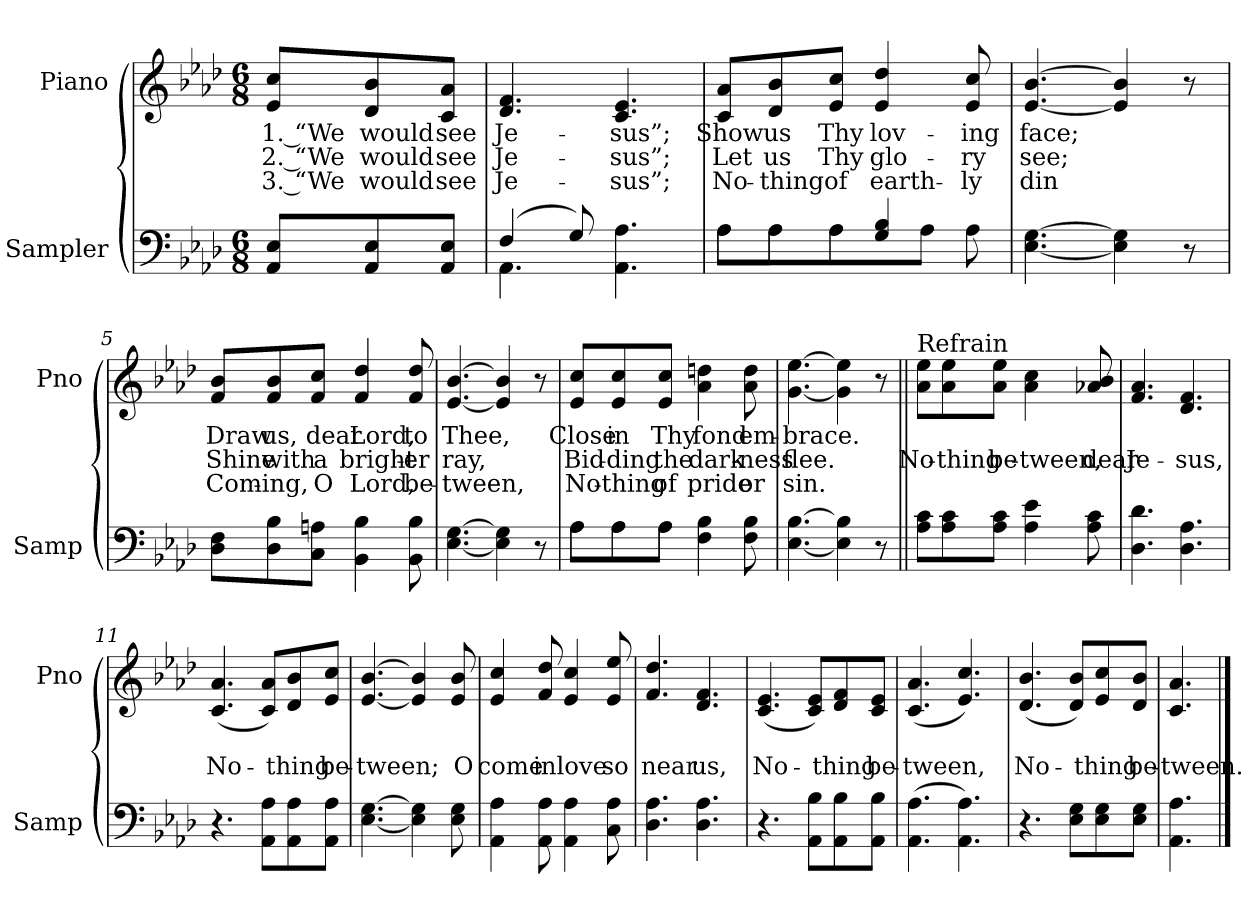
**kern	**kern	**text	**text	**text
*part2	*part1	*part1	*part1	*part1
*staff2	*staff1	*staff1	*staff1	*staff1
*I"Sampler	*I"Piano	*	*	*
*I'Samp	*I'Pno	*	*	*
*clefF4	*clefG2	*	*	*
*k[b-e-a-d-]	*k[b-e-a-d-]	*	*	*
*A-:	*A-:	*	*	*
*M6/8	*M6/8	*	*	*
=1	=1	=1	=1	=1
8AA-/ 8E-/L	8e-/ 8cc/L	1. “We	2. “We	3. “We
8AA-/ 8E-/	8d-/ 8b-/	would	would	would
8AA-/ 8E-/J	8c/ 8a-/J	see	see	see
=2	=2	=2	=2	=2
*^	*	*	*	*
(4F/	4.AA-	4.d- 4.f	Je-	Je-	Je-
8G/)	.	.	.	.	.
4.AA- 4.A-	4.ryy	4.c 4.e-	-sus”;	-sus”;	-sus”;
=3	=3	=3	=3	=3	=3
8A-\L	8A-\L	8c/ 8a-/L	Show	Let	No-
8A-\	8A-\J	8d-/ 8b-/	us	us	-thing
8A-\J	8A-\L	8e-/ 8cc/J	Thy	Thy	of
4G 4B-	8ryy	4e- 4dd-	lov-	glo-	earth-
.	8A-\J	.	.	.	.
8A-\	8ryy	8e- 8cc	-ing	-ry	-ly
*v	*v	*	*	*	*
=4	=4	=4	=4	=4
[4.E- [4.G	[4.e- [4.b-	face;	see;	din
4E-] 4G]	4e-] 4b-]	.	.	.
8r	8r	.	.	.
=5	=5	=5	=5	=5
8D-\ 8F\L	8f/ 8b-/L	Draw	Shine	Com-
8D-\ 8B-\	8f/ 8b-/	us,	with	-ing,
8C\ 8An\J	8f/ 8cc/J	dear	a	O
4BB- 4B-	4f 4dd-	Lord,	bright-	Lord,
8BB- 8B-	8f 8dd-	to	-er	be-
=6	=6	=6	=6	=6
[4.E- [4.G	[4.e- [4.b-	Thee,	ray,	-tween,
4E-] 4G]	4e-] 4b-]	.	.	.
8r	8r	.	.	.
=7	=7	=7	=7	=7
*^	*	*	*	*
8A-\L	8A-\L	8e-/ 8cc/L	Close	Bid-	No-
8A-\	8A-\	8e-/ 8cc/	in	-ding	-thing
8A-\J	8A-\J	8e-/ 8cc/J	Thy	the	of
4F 4B-	4.ryy	4a- 4ddn	fond	dark-	pride
8F 8B-	.	8a- 8dd	em-	-ness	or
*v	*v	*	*	*	*
=8	=8	=8	=8	=8
[4.E- [4.B-	[4.g [4.ee-	-brace.	flee.	sin.
4E-] 4B-]	4g] 4ee-]	.	.	.
8r	8r	.	.	.
=9||	=9||	=9||	=9||	=9||
!	!LO:TX:t=Refrain	!	!	!
8A-\ 8c\L	8a-\ 8ee-\L	.	No-	.
8A-\ 8c\	8a-\ 8ee-\	.	-thing	.
8A-\ 8c\J	8a-\ 8ee-\J	.	be-	.
4A- 4e-	4a- 4cc	.	-tween,	.
8A- 8c	8a-X 8b-	.	dear	.
=10	=10	=10	=10	=10
4.D- 4.d-	4.f 4.a-	.	Je-	.
4.D- 4.A-	4.d- 4.f	.	-sus,	.
=11	=11	=11	=11	=11
4.r	(4.c 4.a-	.	No-	.
8AA-\ 8A-\L	8c/ 8a-/L)	.	.	.
8AA-\ 8A-\	8d-/ 8b-/	.	-thing	.
8AA-\ 8A-\J	8e-/ 8cc/J	.	be-	.
=12	=12	=12	=12	=12
[4.E- [4.G	[4.e- [4.b-	.	-tween;	.
4E-] 4G]	4e-] 4b-]	.	.	.
8E- 8G	8e- 8b-	.	O	.
=13	=13	=13	=13	=13
4AA- 4A-	4e- 4cc	.	come	.
8AA- 8A-	8f 8dd-	.	in	.
4AA- 4A-	4e- 4cc	.	love	.
8C 8A-	8e- 8ee-	.	so	.
=14	=14	=14	=14	=14
4.D- 4.A-	4.f 4.dd-	.	near	.
4.D- 4.A-	4.d- 4.f	.	us,	.
=15	=15	=15	=15	=15
4.r	(4.c 4.e-	.	No-	.
8AA-\ 8B-\L	8c/ 8e-/L)	.	.	.
8AA-\ 8B-\	8d-/ 8f/	.	-thing	.
8AA-\ 8B-\J	8c/ 8e-/J	.	be-	.
=16	=16	=16	=16	=16
(4.AA- 4.A-	(4.c 4.a-	.	-tween,	.
4.AA- 4.A-)	4.e- 4.cc)	.	.	.
=17	=17	=17	=17	=17
4.r	(4.d- 4.b-	.	No-	.
8E-\ 8G\L	8d-/ 8b-/L)	.	.	.
8E-\ 8G\	8e-/ 8cc/	.	-thing	.
8E-\ 8G\J	8d-/ 8b-/J	.	be-	.
=18	=18	=18	=18	=18
4.AA- 4.A-	4.c 4.a-	.	-tween.	.
==	==	==	==	==
*-	*-	*-	*-	*-
